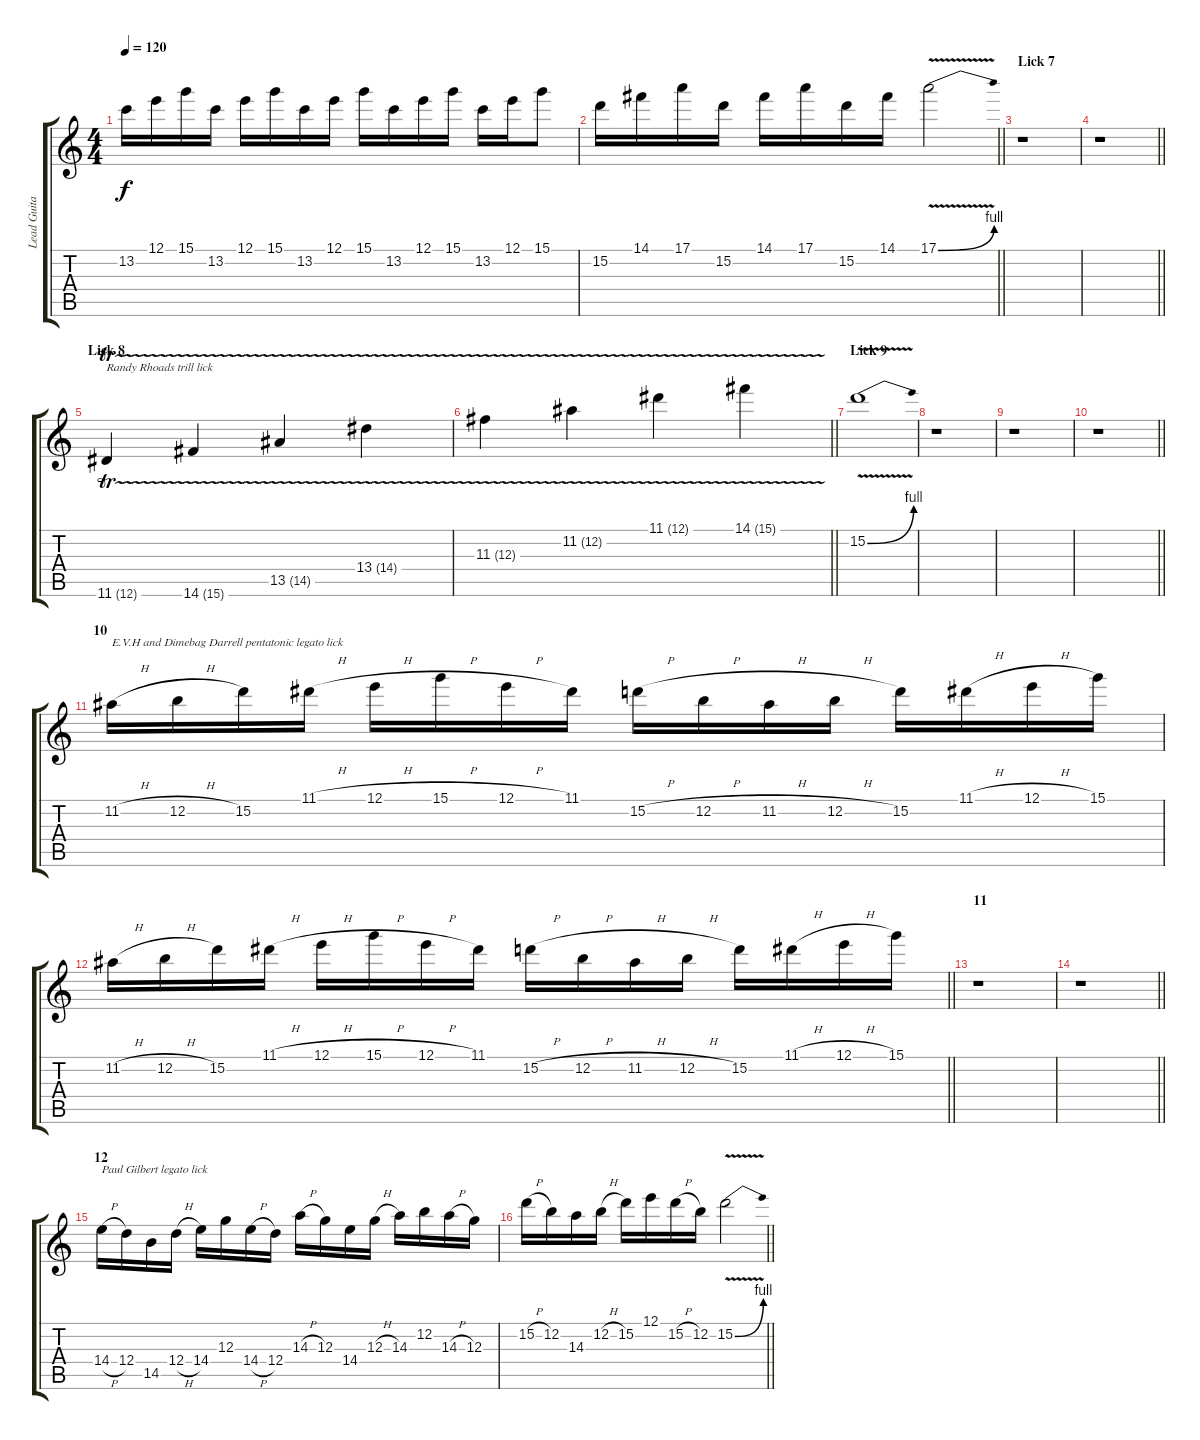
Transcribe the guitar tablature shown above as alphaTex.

\track ("Lead Guitar 1" "Lead Guita") {instrument overdrivenguitar}
\staff {score tabs}
\tuning (E4 B3 G3 D3 A2 E2) {hide}
\ts (4 4)
\tempo 120
\clef g2
\ks c
13.2.16{dy f} 12.1.16 15.1.16 13.2.16 12.1.16 15.1.16 13.2.16 12.1.16 15.1.16 13.2.16 12.1.16 15.1.16 13.2.16 12.1.16 15.1.8 |
\barLineRight lightlight
15.2.16 14.1.16 17.1.16 15.2.16 14.1.16 17.1.16 15.2.16 14.1.16 17.1{be (bend 0 0 60 4) v}.2 |
\section ("" "Lick 7")
r.1 |
\barLineRight lightlight
r.1 |
\section ("" "Lick 8")
11.6{tr (12 32)}.4{txt "Randy Rhoads trill lick"} 14.6{tr (15 32)}.4 13.5{tr (14 32)}.4 13.4{tr (14 32)}.4 |
\barLineRight lightlight
11.3{tr (12 32)}.4 11.2{tr (12 32)}.4 11.1{tr (12 32)}.4 14.1{tr (15 32)}.4 |
\section ("" "Lick 9")
15.2{be (bend 0 0 60 4) v}.1 |
r.1 |
r.1 |
\barLineRight lightlight
r.1 |
\section ("" "10")
11.2{h}.16{txt "E.V.H and Dimebag Darrell pentatonic legato lick"} 12.2{h}.16 15.2.16 11.1{h}.16 12.1{h}.16 15.1{h}.16 12.1{h}.16 11.1.16 15.2{h}.16 12.2{h}.16 11.2{h}.16 12.2{h}.16 15.2.16 11.1{h}.16 12.1{h}.16 15.1.16 |
\barLineRight lightlight
11.2{h}.16 12.2{h}.16 15.2.16 11.1{h}.16 12.1{h}.16 15.1{h}.16 12.1{h}.16 11.1.16 15.2{h}.16 12.2{h}.16 11.2{h}.16 12.2{h}.16 15.2.16 11.1{h}.16 12.1{h}.16 15.1.16 |
\section ("" "11")
r.1 |
\barLineRight lightlight
r.1 |
\section ("" "12")
14.4{h}.16{txt "Paul Gilbert legato lick"} 12.4.16 14.5.16 12.4{h}.16 14.4.16 12.3.16 14.4{h}.16 12.4.16 14.3{h}.16 12.3.16 14.4.16 12.3{h}.16 14.3.16 12.2.16 14.3{h}.16 12.3.16 |
\barLineRight lightlight
15.2{h}.16 12.2.16 14.3.16 12.2{h}.16 15.2.16 12.1.16 15.2{h}.16 12.2.16 15.2{be (bend 0 0 60 4) v}.2
